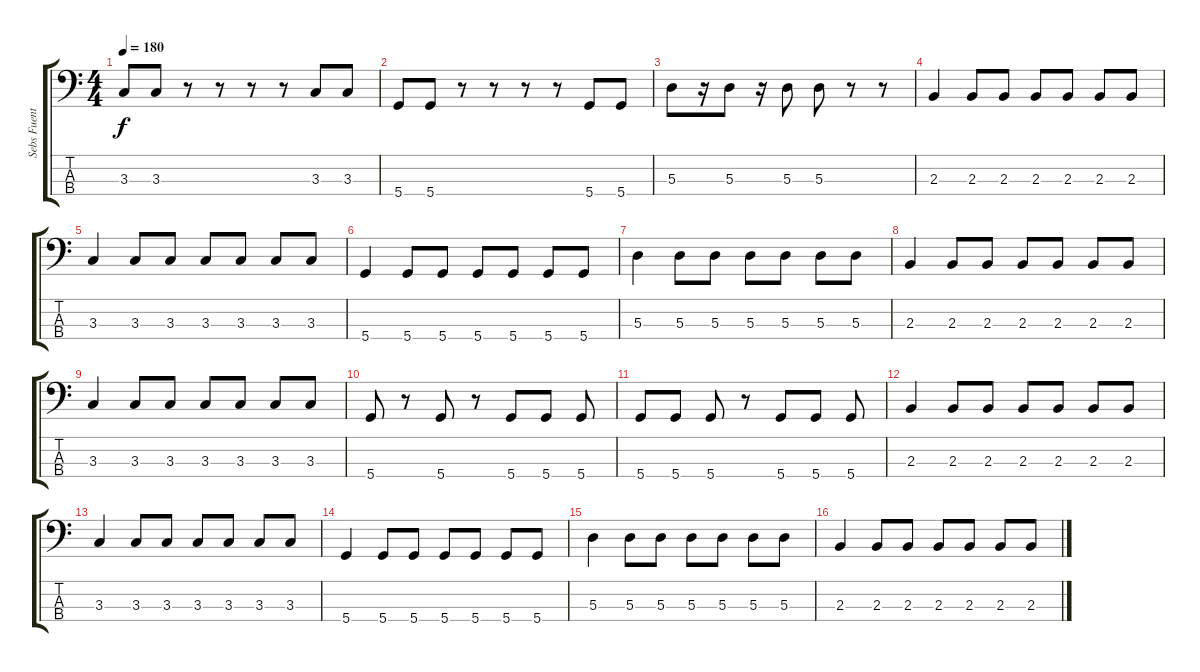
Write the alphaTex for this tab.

\track ("Sebs Fuentes (Bass)" "Sebs Fuent") {instrument electricbasspick}
\staff {score tabs}
\tuning (G2 D2 A1 D1) {hide}
\ts (4 4)
\tempo 180
\clef f4
\ks c
3.3.8{dy f} 3.3.8 r.8 r.8 r.8 r.8 3.3.8 3.3.8 |
5.4.8 5.4.8 r.8 r.8 r.8 r.8 5.4.8 5.4.8 |
5.3.8 r.16 5.3.8 r.16 5.3.8 5.3.8 r.8 r.8 |
2.3.4 2.3.8 2.3.8 2.3.8 2.3.8 2.3.8 2.3.8 |
3.3.4 3.3.8 3.3.8 3.3.8 3.3.8 3.3.8 3.3.8 |
5.4.4 5.4.8 5.4.8 5.4.8 5.4.8 5.4.8 5.4.8 |
5.3.4 5.3.8 5.3.8 5.3.8 5.3.8 5.3.8 5.3.8 |
2.3.4 2.3.8 2.3.8 2.3.8 2.3.8 2.3.8 2.3.8 |
3.3.4 3.3.8 3.3.8 3.3.8 3.3.8 3.3.8 3.3.8 |
5.4.8 r.8 5.4.8 r.8 5.4.8 5.4.8 5.4.8 |
5.4.8 5.4.8 5.4.8 r.8 5.4.8 5.4.8 5.4.8 |
2.3.4 2.3.8 2.3.8 2.3.8 2.3.8 2.3.8 2.3.8 |
3.3.4 3.3.8 3.3.8 3.3.8 3.3.8 3.3.8 3.3.8 |
5.4.4 5.4.8 5.4.8 5.4.8 5.4.8 5.4.8 5.4.8 |
5.3.4 5.3.8 5.3.8 5.3.8 5.3.8 5.3.8 5.3.8 |
2.3.4 2.3.8 2.3.8 2.3.8 2.3.8 2.3.8 2.3.8
